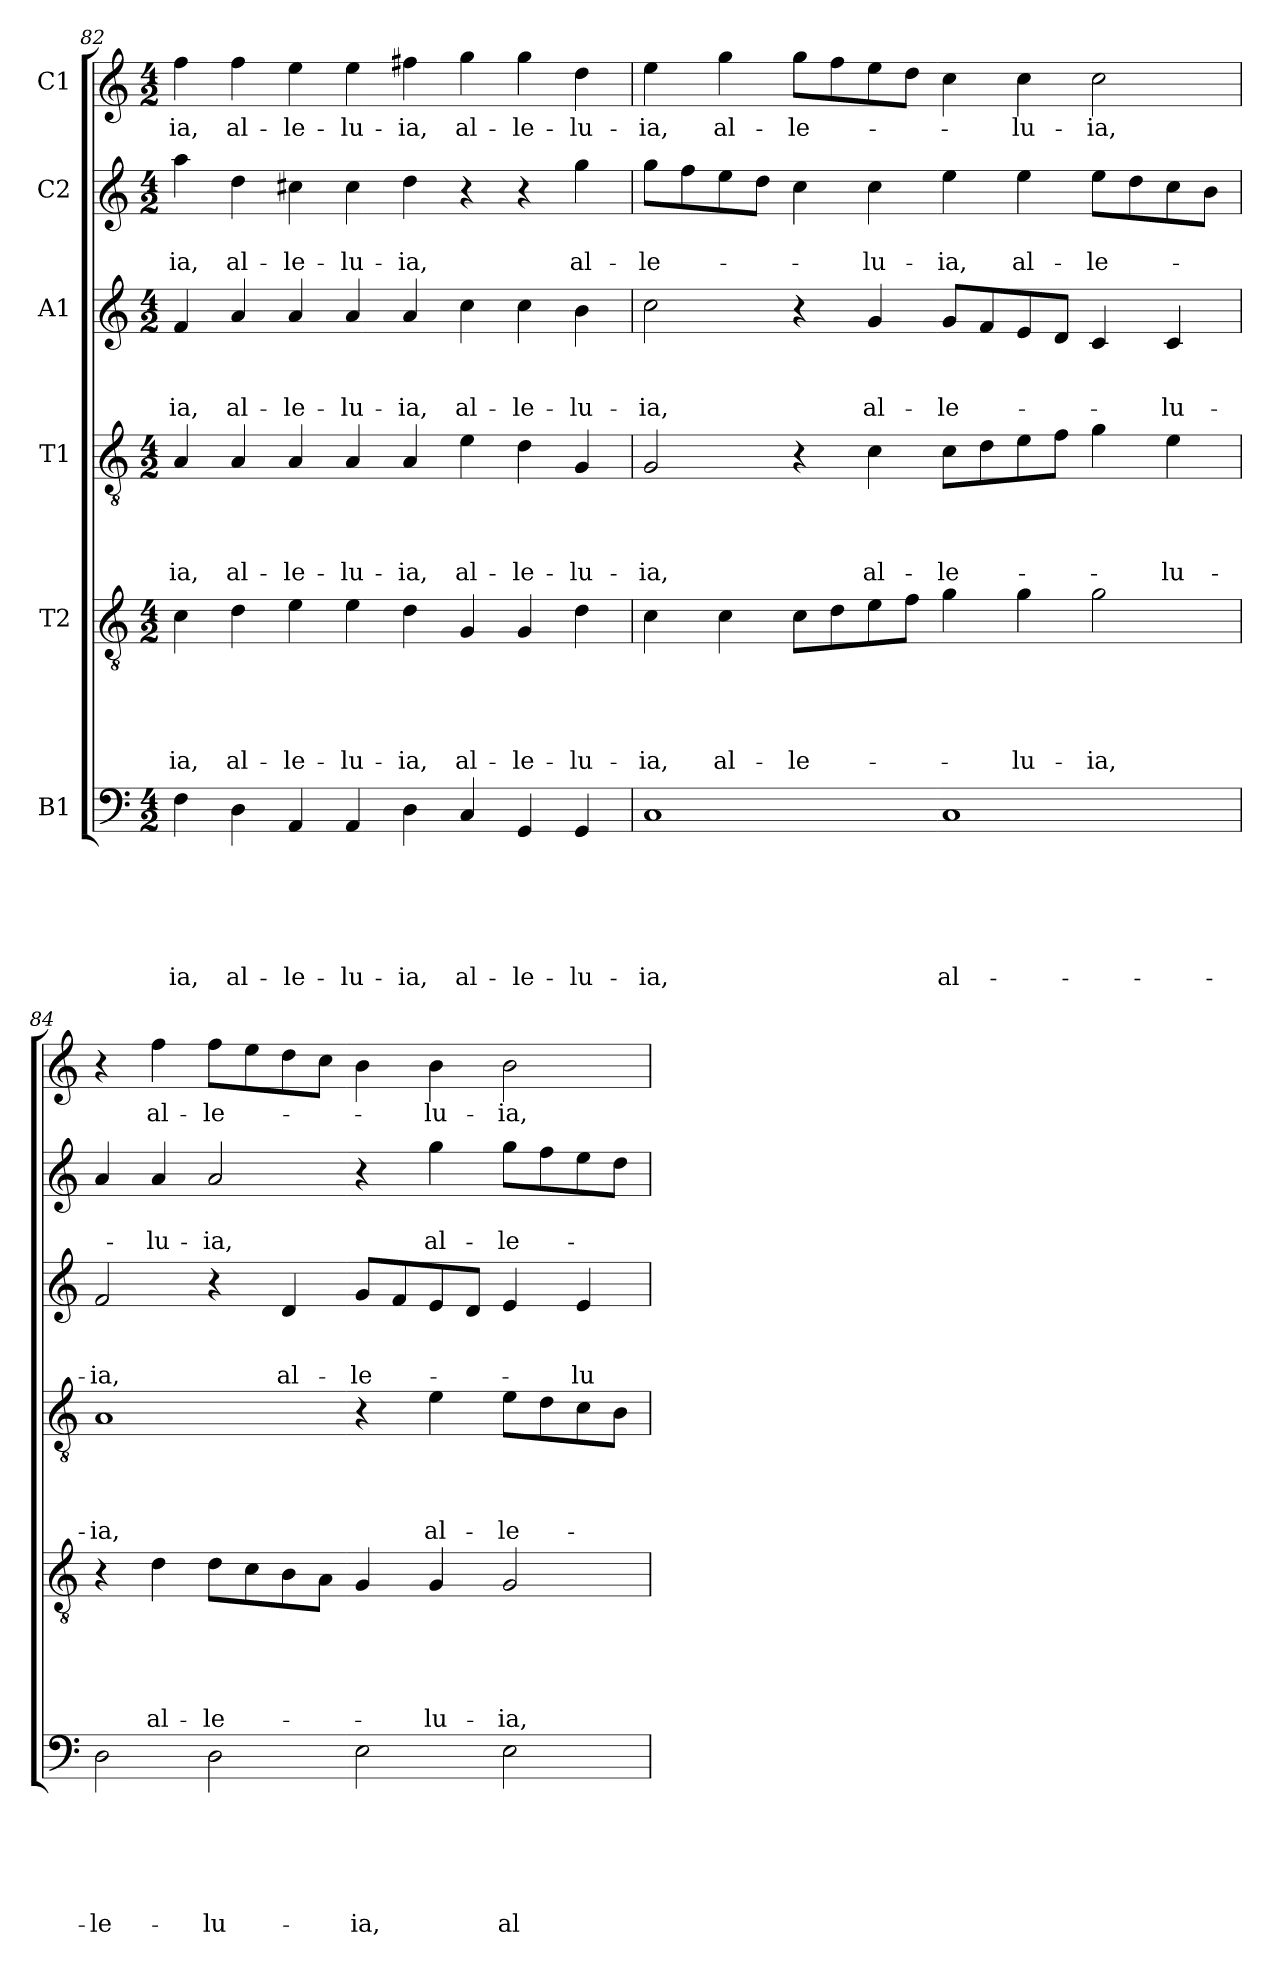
**kern	**text	**text	**text	**text	**text	**text	**kern	**text	**text	**text	**text	**text	**kern	**text	**text	**text	**text	**kern	**text	**text	**text	**kern	**text	**text	**kern	**text
*part6	*part6	*part6	*part6	*part6	*part6	*part6	*part5	*part5	*part5	*part5	*part5	*part5	*part4	*part4	*part4	*part4	*part4	*part3	*part3	*part3	*part3	*part2	*part2	*part2	*part1	*part1
*staff6	*staff6	*staff6	*staff6	*staff6	*staff6	*staff6	*staff5	*staff5	*staff5	*staff5	*staff5	*staff5	*staff4	*staff4	*staff4	*staff4	*staff4	*staff3	*staff3	*staff3	*staff3	*staff2	*staff2	*staff2	*staff1	*staff1
*I"B1	*	*	*	*	*	*	*I"T2	*	*	*	*	*	*I"T1	*	*	*	*	*I"A1	*	*	*	*I"C2	*	*	*I"C1	*
*clefF4	*	*	*	*	*	*	*clefGv2	*	*	*	*	*	*clefGv2	*	*	*	*	*clefG2	*	*	*	*clefG2	*	*	*clefG2	*
*k[]	*	*	*	*	*	*	*k[]	*	*	*	*	*	*k[]	*	*	*	*	*k[]	*	*	*	*k[]	*	*	*k[]	*
*C:	*	*	*	*	*	*	*C:	*	*	*	*	*	*C:	*	*	*	*	*C:	*	*	*	*C:	*	*	*C:	*
*M4/2	*	*	*	*	*	*	*M4/2	*	*	*	*	*	*M4/2	*	*	*	*	*M4/2	*	*	*	*M4/2	*	*	*M4/2	*
=82	=82	=82	=82	=82	=82	=82	=82	=82	=82	=82	=82	=82	=82	=82	=82	=82	=82	=82	=82	=82	=82	=82	=82	=82	=82	=82
!	!	!	!	!	!	!LO:LY:b	!	!	!	!	!	!LO:LY:b	!	!	!	!	!LO:LY:b	!	!	!	!LO:LY:b	!	!	!LO:LY:b	!	!LO:LY:b
4F\	.	.	.	.	.	-ia,	4c\	.	.	.	.	-ia,	4A/	.	.	.	-ia,	4f/	.	.	-ia,	4aa\	.	-ia,	4ff\	-ia,
!	!	!	!	!	!	!LO:LY:b	!	!	!	!	!	!LO:LY:b	!	!	!	!	!LO:LY:b	!	!	!	!LO:LY:b	!	!	!LO:LY:b	!	!LO:LY:b
4D\	.	.	.	.	.	al-	4d\	.	.	.	.	al-	4A/	.	.	.	al-	4a/	.	.	al-	4dd\	.	al-	4ff\	al-
!	!	!	!	!	!	!LO:LY:b	!	!	!	!	!	!LO:LY:b	!	!	!	!	!LO:LY:b	!	!	!	!LO:LY:b	!	!	!LO:LY:b	!	!LO:LY:b
4AA/	.	.	.	.	.	-le-	4e\	.	.	.	.	-le-	4A/	.	.	.	-le-	4a/	.	.	-le-	4cc#X\	.	-le-	4ee\	-le-
!	!	!	!	!	!	!LO:LY:b	!	!	!	!	!	!LO:LY:b	!	!	!	!	!LO:LY:b	!	!	!	!LO:LY:b	!	!	!LO:LY:b	!	!LO:LY:b
4AA/	.	.	.	.	.	-lu-	4e\	.	.	.	.	-lu-	4A/	.	.	.	-lu-	4a/	.	.	-lu-	4cc#\	.	-lu-	4ee\	-lu-
!	!	!	!	!	!	!LO:LY:b	!	!	!	!	!	!LO:LY:b	!	!	!	!	!LO:LY:b	!	!	!	!LO:LY:b	!	!	!LO:LY:b	!	!LO:LY:b
4D\	.	.	.	.	.	-ia,	4d\	.	.	.	.	-ia,	4A/	.	.	.	-ia,	4a/	.	.	-ia,	4dd\	.	-ia,	4ff#X\	-ia,
!	!	!	!	!	!	!LO:LY:b	!	!	!	!	!	!LO:LY:b	!	!	!	!	!LO:LY:b	!	!	!	!LO:LY:b	!	!	!	!	!LO:LY:b
4C/	.	.	.	.	.	al-	4G/	.	.	.	.	al-	4e\	.	.	.	al-	4cc\	.	.	al-	4r	.	.	4gg\	al-
!	!	!	!	!	!	!LO:LY:b	!	!	!	!	!	!LO:LY:b	!	!	!	!	!LO:LY:b	!	!	!	!LO:LY:b	!	!	!	!	!LO:LY:b
4GG/	.	.	.	.	.	-le-	4G/	.	.	.	.	-le-	4d\	.	.	.	-le-	4cc\	.	.	-le-	4r	.	.	4gg\	-le-
!	!	!	!	!	!	!LO:LY:b	!	!	!	!	!	!LO:LY:b	!	!	!	!	!LO:LY:b	!	!	!	!LO:LY:b	!	!	!LO:LY:b	!	!LO:LY:b
4GG/	.	.	.	.	.	-lu-	4d\	.	.	.	.	-lu-	4G/	.	.	.	-lu-	4b\	.	.	-lu-	4gg\	.	al-	4dd\	-lu-
!!LO:LB:g=z
=83	=83	=83	=83	=83	=83	=83	=83	=83	=83	=83	=83	=83	=83	=83	=83	=83	=83	=83	=83	=83	=83	=83	=83	=83	=83	=83
!	!	!	!	!	!	!LO:LY:b	!	!	!	!	!	!LO:LY:b	!	!	!	!	!LO:LY:b	!	!	!	!LO:LY:b	!	!	!LO:LY:b	!	!LO:LY:b
1C	.	.	.	.	.	-ia,	4c\	.	.	.	.	-ia,	2G/	.	.	.	-ia,	2cc\	.	.	-ia,	8gg\L	.	-le-	4ee\	-ia,
.	.	.	.	.	.	.	.	.	.	.	.	.	.	.	.	.	.	.	.	.	.	8ff\	.	.	.	.
!	!	!	!	!	!	!	!	!	!	!	!	!LO:LY:b	!	!	!	!	!	!	!	!	!	!	!	!	!	!LO:LY:b
.	.	.	.	.	.	.	4c\	.	.	.	.	al-	.	.	.	.	.	.	.	.	.	8ee\	.	.	4gg\	al-
.	.	.	.	.	.	.	.	.	.	.	.	.	.	.	.	.	.	.	.	.	.	8dd\J	.	.	.	.
!	!	!	!	!	!	!	!	!	!	!	!	!LO:LY:b	!	!	!	!	!	!	!	!	!	!	!	!	!	!LO:LY:b
.	.	.	.	.	.	.	8c\L	.	.	.	.	-le-	4r	.	.	.	.	4r	.	.	.	4cc\	.	.	8gg\L	-le-
.	.	.	.	.	.	.	8d\	.	.	.	.	.	.	.	.	.	.	.	.	.	.	.	.	.	8ff\	.
!	!	!	!	!	!	!	!	!	!	!	!	!	!	!	!	!	!LO:LY:b	!	!	!	!LO:LY:b	!	!	!LO:LY:b	!	!
.	.	.	.	.	.	.	8e\	.	.	.	.	.	4c\	.	.	.	al-	4g/	.	.	al-	4cc\	.	-lu-	8ee\	.
.	.	.	.	.	.	.	8f\J	.	.	.	.	.	.	.	.	.	.	.	.	.	.	.	.	.	8dd\J	.
!	!	!	!	!	!	!LO:LY:b	!	!	!	!	!	!	!	!	!	!	!LO:LY:b	!	!	!	!LO:LY:b	!	!	!LO:LY:b	!	!
1C	.	.	.	.	.	al-	4g\	.	.	.	.	.	8c\L	.	.	.	-le-	8g/L	.	.	-le-	4ee\	.	-ia,	4cc\	.
.	.	.	.	.	.	.	.	.	.	.	.	.	8d\	.	.	.	.	8f/	.	.	.	.	.	.	.	.
!	!	!	!	!	!	!	!	!	!	!	!	!LO:LY:b	!	!	!	!	!	!	!	!	!	!	!	!LO:LY:b	!	!LO:LY:b
.	.	.	.	.	.	.	4g\	.	.	.	.	-lu-	8e\	.	.	.	.	8e/	.	.	.	4ee\	.	al-	4cc\	-lu-
.	.	.	.	.	.	.	.	.	.	.	.	.	8f\J	.	.	.	.	8d/J	.	.	.	.	.	.	.	.
!	!	!	!	!	!	!	!	!	!	!	!	!LO:LY:b	!	!	!	!	!	!	!	!	!	!	!	!LO:LY:b	!	!LO:LY:b
.	.	.	.	.	.	.	2g\	.	.	.	.	-ia,	4g\	.	.	.	.	4c/	.	.	.	8ee\L	.	-le-	2cc\	-ia,
.	.	.	.	.	.	.	.	.	.	.	.	.	.	.	.	.	.	.	.	.	.	8dd\	.	.	.	.
!	!	!	!	!	!	!	!	!	!	!	!	!	!	!	!	!	!LO:LY:b	!	!	!	!LO:LY:b	!	!	!	!	!
.	.	.	.	.	.	.	.	.	.	.	.	.	4e\	.	.	.	-lu-	4c/	.	.	-lu-	8cc\	.	.	.	.
.	.	.	.	.	.	.	.	.	.	.	.	.	.	.	.	.	.	.	.	.	.	8b\J	.	.	.	.
=84	=84	=84	=84	=84	=84	=84	=84	=84	=84	=84	=84	=84	=84	=84	=84	=84	=84	=84	=84	=84	=84	=84	=84	=84	=84	=84
!	!	!	!	!	!	!LO:LY:b	!	!	!	!	!	!	!	!	!	!	!LO:LY:b	!	!	!	!LO:LY:b	!	!	!	!	!
2D\	.	.	.	.	.	-le-	4r	.	.	.	.	.	1A	.	.	.	-ia,	2f/	.	.	-ia,	4a/	.	.	4r	.
!	!	!	!	!	!	!	!	!	!	!	!	!LO:LY:b	!	!	!	!	!	!	!	!	!	!	!	!LO:LY:b	!	!LO:LY:b
.	.	.	.	.	.	.	4d\	.	.	.	.	al-	.	.	.	.	.	.	.	.	.	4a/	.	-lu-	4ff\	al-
!	!	!	!	!	!	!LO:LY:b	!	!	!	!	!	!LO:LY:b	!	!	!	!	!	!	!	!	!	!	!	!LO:LY:b	!	!LO:LY:b
2D\	.	.	.	.	.	-lu-	8d\L	.	.	.	.	-le-	.	.	.	.	.	4r	.	.	.	2a/	.	-ia,	8ff\L	-le-
.	.	.	.	.	.	.	8c\	.	.	.	.	.	.	.	.	.	.	.	.	.	.	.	.	.	8ee\	.
!	!	!	!	!	!	!	!	!	!	!	!	!	!	!	!	!	!	!	!	!	!LO:LY:b	!	!	!	!	!
.	.	.	.	.	.	.	8B\	.	.	.	.	.	.	.	.	.	.	4d/	.	.	al-	.	.	.	8dd\	.
.	.	.	.	.	.	.	8A\J	.	.	.	.	.	.	.	.	.	.	.	.	.	.	.	.	.	8cc\J	.
!	!	!	!	!	!	!LO:LY:b	!	!	!	!	!	!	!	!	!	!	!	!	!	!	!LO:LY:b	!	!	!	!	!
2E\	.	.	.	.	.	-ia,	4G/	.	.	.	.	.	4r	.	.	.	.	8g/L	.	.	-le-	4r	.	.	4b\	.
.	.	.	.	.	.	.	.	.	.	.	.	.	.	.	.	.	.	8f/	.	.	.	.	.	.	.	.
!	!	!	!	!	!	!	!	!	!	!	!	!LO:LY:b	!	!	!	!	!LO:LY:b	!	!	!	!	!	!	!LO:LY:b	!	!LO:LY:b
.	.	.	.	.	.	.	4G/	.	.	.	.	-lu-	4e\	.	.	.	al-	8e/	.	.	.	4gg\	.	al-	4b\	-lu-
.	.	.	.	.	.	.	.	.	.	.	.	.	.	.	.	.	.	8d/J	.	.	.	.	.	.	.	.
!	!	!	!	!	!	!LO:LY:b	!	!	!	!	!	!LO:LY:b	!	!	!	!	!LO:LY:b	!	!	!	!	!	!	!LO:LY:b	!	!LO:LY:b
2E\	.	.	.	.	.	al-	2G/	.	.	.	.	-ia,	8e\L	.	.	.	-le-	4e/	.	.	.	8gg\L	.	-le-	2b\	-ia,
.	.	.	.	.	.	.	.	.	.	.	.	.	8d\	.	.	.	.	.	.	.	.	8ff\	.	.	.	.
!	!	!	!	!	!	!	!	!	!	!	!	!	!	!	!	!	!	!	!	!	!LO:LY:b	!	!	!	!	!
.	.	.	.	.	.	.	.	.	.	.	.	.	8c\	.	.	.	.	4e/	.	.	-lu-	8ee\	.	.	.	.
.	.	.	.	.	.	.	.	.	.	.	.	.	8B\J	.	.	.	.	.	.	.	.	8dd\J	.	.	.	.
=	=	=	=	=	=	=	=	=	=	=	=	=	=	=	=	=	=	=	=	=	=	=	=	=	=	=
*-	*-	*-	*-	*-	*-	*-	*-	*-	*-	*-	*-	*-	*-	*-	*-	*-	*-	*-	*-	*-	*-	*-	*-	*-	*-	*-
